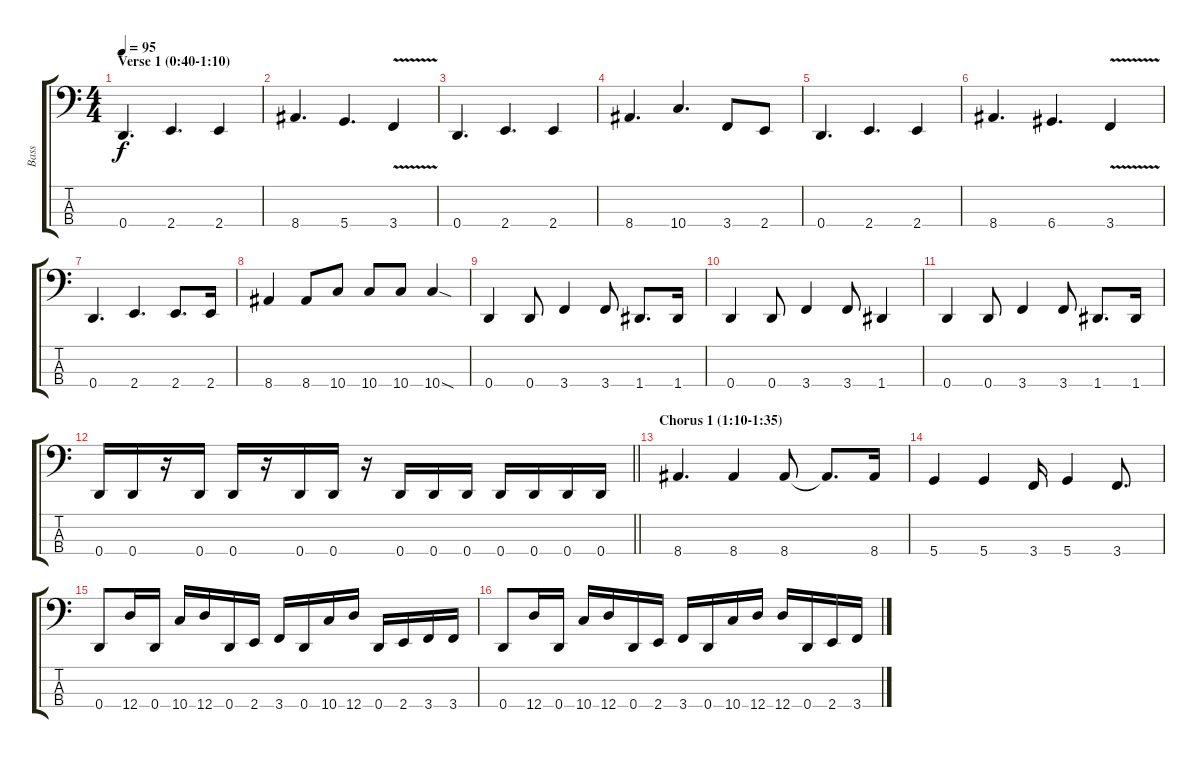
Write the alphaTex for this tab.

\track ("Bass" "Bass") {instrument slapbass2}
\staff {score tabs}
\tuning (G2 D2 A1 D1) {hide}
\ts (4 4)
\section ("" "Verse 1 (0:40-1:10)")
\tempo 95
\clef f4
\ks c
0.4.4{d dy f} 2.4.4{d} 2.4.4 |
8.4.4{d} 5.4.4{d} 3.4{v}.4 |
0.4.4{d} 2.4.4{d} 2.4.4 |
8.4.4{d} 10.4.4{d} 3.4.8 2.4.8 |
0.4.4{d} 2.4.4{d} 2.4.4 |
8.4.4{d} 6.4.4{d} 3.4{v}.4 |
0.4.4{d} 2.4.4{d} 2.4.8{d} 2.4.16 |
8.4.4 8.4.8 10.4.8 10.4.8 10.4.8 10.4{sod}.4 |
0.4.4 0.4.8 3.4.4 3.4.8 1.4.8{d} 1.4.16 |
0.4.4 0.4.8 3.4.4 3.4.8 1.4.4 |
0.4.4 0.4.8 3.4.4 3.4.8 1.4.8{d} 1.4.16 |
\barLineRight lightlight
0.4.16 0.4.16 r.16 0.4.16 0.4.16 r.16 0.4.16 0.4.16 r.16 0.4.16 0.4.16 0.4.16 0.4.16 0.4.16 0.4.16 0.4.16 |
\section ("" "Chorus 1 (1:10-1:35)")
8.4.4{d} 8.4.4 8.4.8 8.4{t}.8{d} 8.4.16 |
5.4.4 5.4.4 3.4.16 5.4.4 3.4.8{d} |
0.4.8 12.4.16 0.4.16 10.4.16 12.4.16 0.4.16 2.4.16 3.4.16 0.4.16 10.4.16 12.4.16 0.4.16 2.4.16 3.4.16 3.4.16 |
0.4.8 12.4.16 0.4.16 10.4.16 12.4.16 0.4.16 2.4.16 3.4.16 0.4.16 10.4.16 12.4.16 12.4.16 0.4.16 2.4.16 3.4.16
